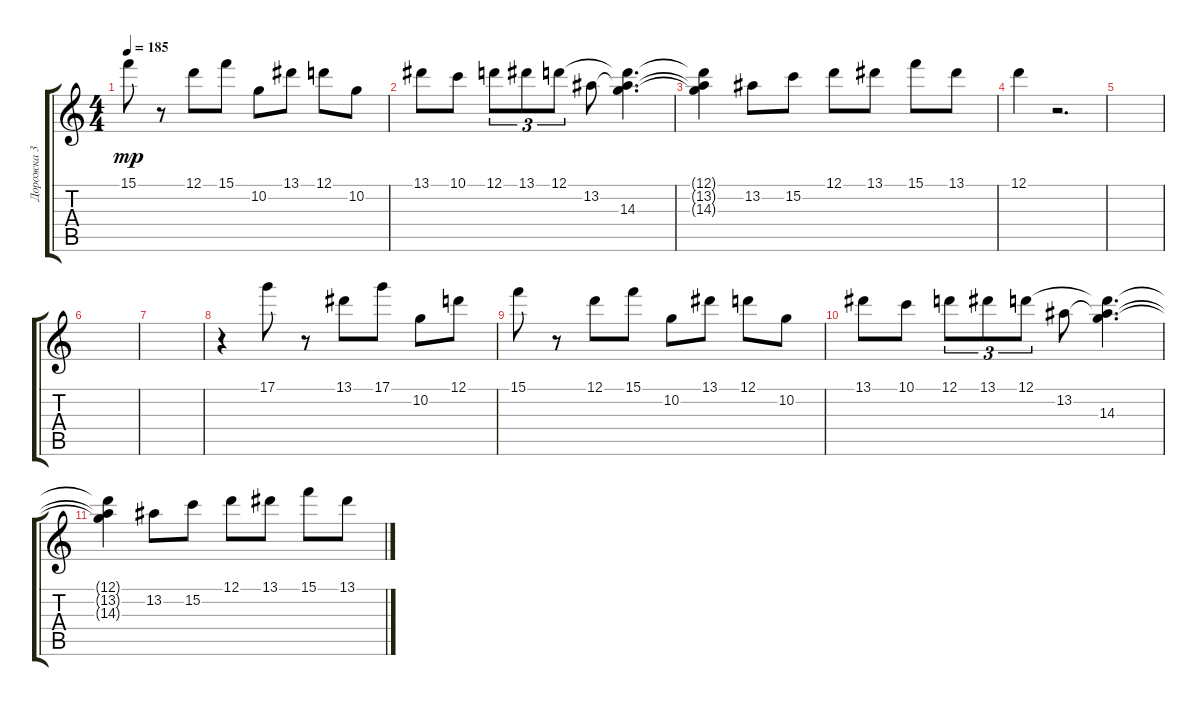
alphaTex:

\track ("Дорожка 3" "Дорожка 3") {instrument electricguitarjazz}
\staff {score tabs}
\tuning (D4 A3 F3 C3 G2 C2) {hide}
\ts (4 4)
\tempo 185
\clef g2
\ks c
15.1.8{dy mp} r.8 12.1.8 15.1.8 10.2.8 13.1.8 12.1.8 10.2.8 |
13.1.8 10.1.8 12.1.8{tu (3 2)} 13.1.8{tu (3 2)} 12.1.8{tu (3 2)} 13.2.8 (12.1{t} 13.2{t} 14.3).4{d} |
(12.1{t} 13.2{t} 14.3{t}).4 13.2.8 15.2.8 12.1.8 13.1.8 15.1.8 13.1.8 |
12.1.4 r.2{d} |
|
|
|
r.4 17.1.8 r.8 13.1.8 17.1.8 10.2.8 12.1.8 |
15.1.8 r.8 12.1.8 15.1.8 10.2.8 13.1.8 12.1.8 10.2.8 |
13.1.8 10.1.8 12.1.8{tu (3 2)} 13.1.8{tu (3 2)} 12.1.8{tu (3 2)} 13.2.8 (12.1{t} 13.2{t} 14.3).4{d} |
(12.1{t} 13.2{t} 14.3{t}).4 13.2.8 15.2.8 12.1.8 13.1.8 15.1.8 13.1.8
